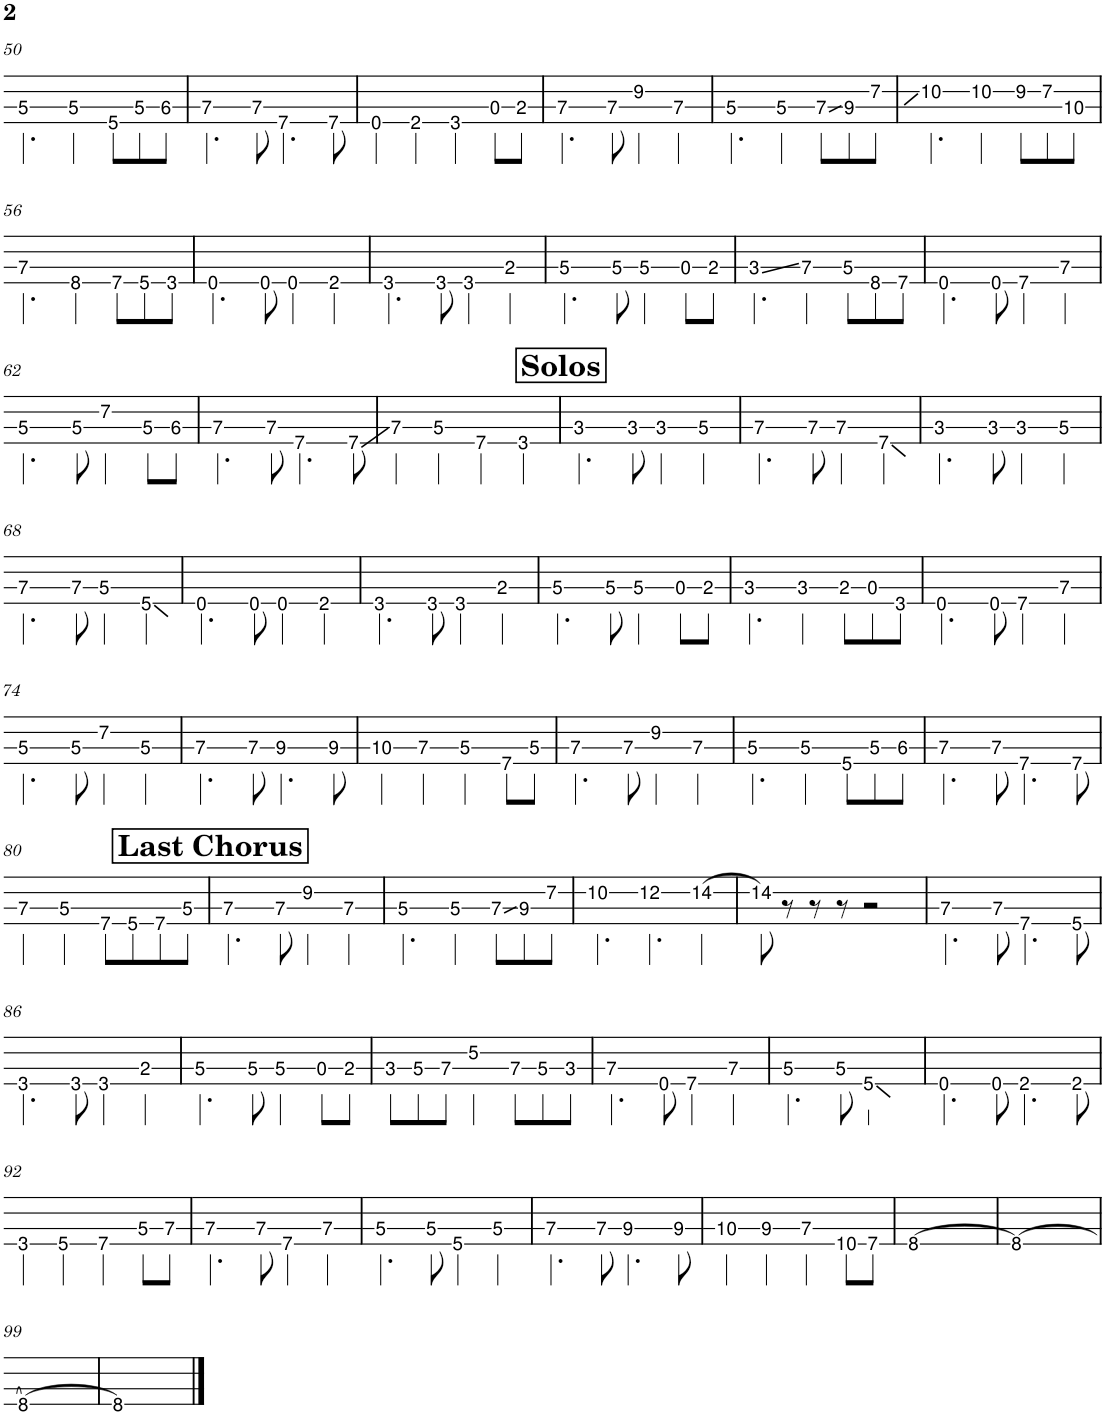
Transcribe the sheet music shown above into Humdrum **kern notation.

**kern
*part1
*staff1
*I"Bass Guitar
*I'B. Guit.
!!LO:PB:g=z
*
*Trd7c12
*k[]
*M4/4
=50
4.D\
4D\
8AA\L
8D\
8E-\J
=51
4.E\
8E\
4.BB\
8BB\
=52
4EE\
4FF#\
4GG\
8AA\L
8BB\J
=53
4.E\
8E\
4B\
4E\
=54
4.D\
4D\
8E\L
8F#\
8A\J
=55
4.c\
4c\
8B\L
8A\
8G\J
!!LO:LB:g=z
=56
4.E\
4C\
8BB\L
8AA\
8GG\J
=57
4.EE\
8EE\
4EE\
4FF#\
=58
4.GG\
8GG\
4GG\
4BB\
=59
4.D\
8D\
4D\
8AA\L
8BB\J
=60
4.C\
4E\
8D\L
8C\
8BB\J
=61
4.EE\
8EE\
4BB\
4E\
!!LO:LB:g=z
=62
4.D\
8D\
4A\
8D\L
8E-\J
=63
4.E\
8E\
4.BB\
8BB\
=64
4E\
4D\
4BB\
4GG\
!!LO:REH:place=s1:a:B:cj:fs=14:t=Solos
=65
4.C\
8C\
4C\
4D\
=66
4.E\
8E\
4E\
4BB\
=67
4.C\
8C\
4C\
4D\
!!LO:LB:g=z
=68
4.E\
8E\
4D\
4AA\
=69
4.EE\
8EE\
4EE\
4FF#\
=70
4.GG\
8GG\
4GG\
4BB\
=71
4.D\
8D\
4D\
8AA\L
8BB\J
=72
4.C\
4C\
8BB\L
8AA\
8GG\J
=73
4.EE\
8EE\
4BB\
4E\
!!LO:LB:g=z
=74
4.D\
8D\
4A\
4D\
=75
4.E\
8E\
4.F#\
8F#\
=76
4G\
4E\
4D\
8BB\L
8D\J
=77
4.E\
8E\
4B\
4E\
=78
4.D\
4D\
8AA\L
8D\
8E-\J
=79
4.E\
8E\
4.BB\
8BB\
!!LO:LB:g=z
=80
4E\
4D\
8BB\L
8AA\
8BB\
8D\J
!!LO:REH:place=s1:a:B:cj:fs=14:t=Last Chorus
=81
4.E\
8E\
4B\
4E\
=82
4.D\
4D\
8E\L
8F#\
8A\J
=83
4.c\
4.d\
[4e\
=84
8E-\]
8r
8r
8r
2r
=85
4.E\
8E\
4.BB\
8AA\
!!LO:LB:g=z
=86
4.GG\
8GG\
4GG\
4BB\
=87
4.D\
8D\
4D\
8AA\L
8BB\J
=88
8C\L
8D\
8E\J
4G\
8E\L
8D\
8C\J
=89
4.E\
8EE\
4BB\
4E\
=90
4.D\
8D\
2AA\
=91
4.EE\
8EE\
4.FF#\
8FF#\
!!LO:LB:g=z
=92
4GG\
4AA\
4BB\
8D\L
8E\J
=93
4.E\
8E\
4BB\
4E\
=94
4.D\
8D\
4AA\
4D\
=95
4.E\
8E\
4.F#\
8F#\
=96
4G\
4F#\
4E\
8D\L
8BB\J
=97
[1C
=98
1C_
!!LO:LB:g=z
=99
1C_
=100
1C]
==
*-
